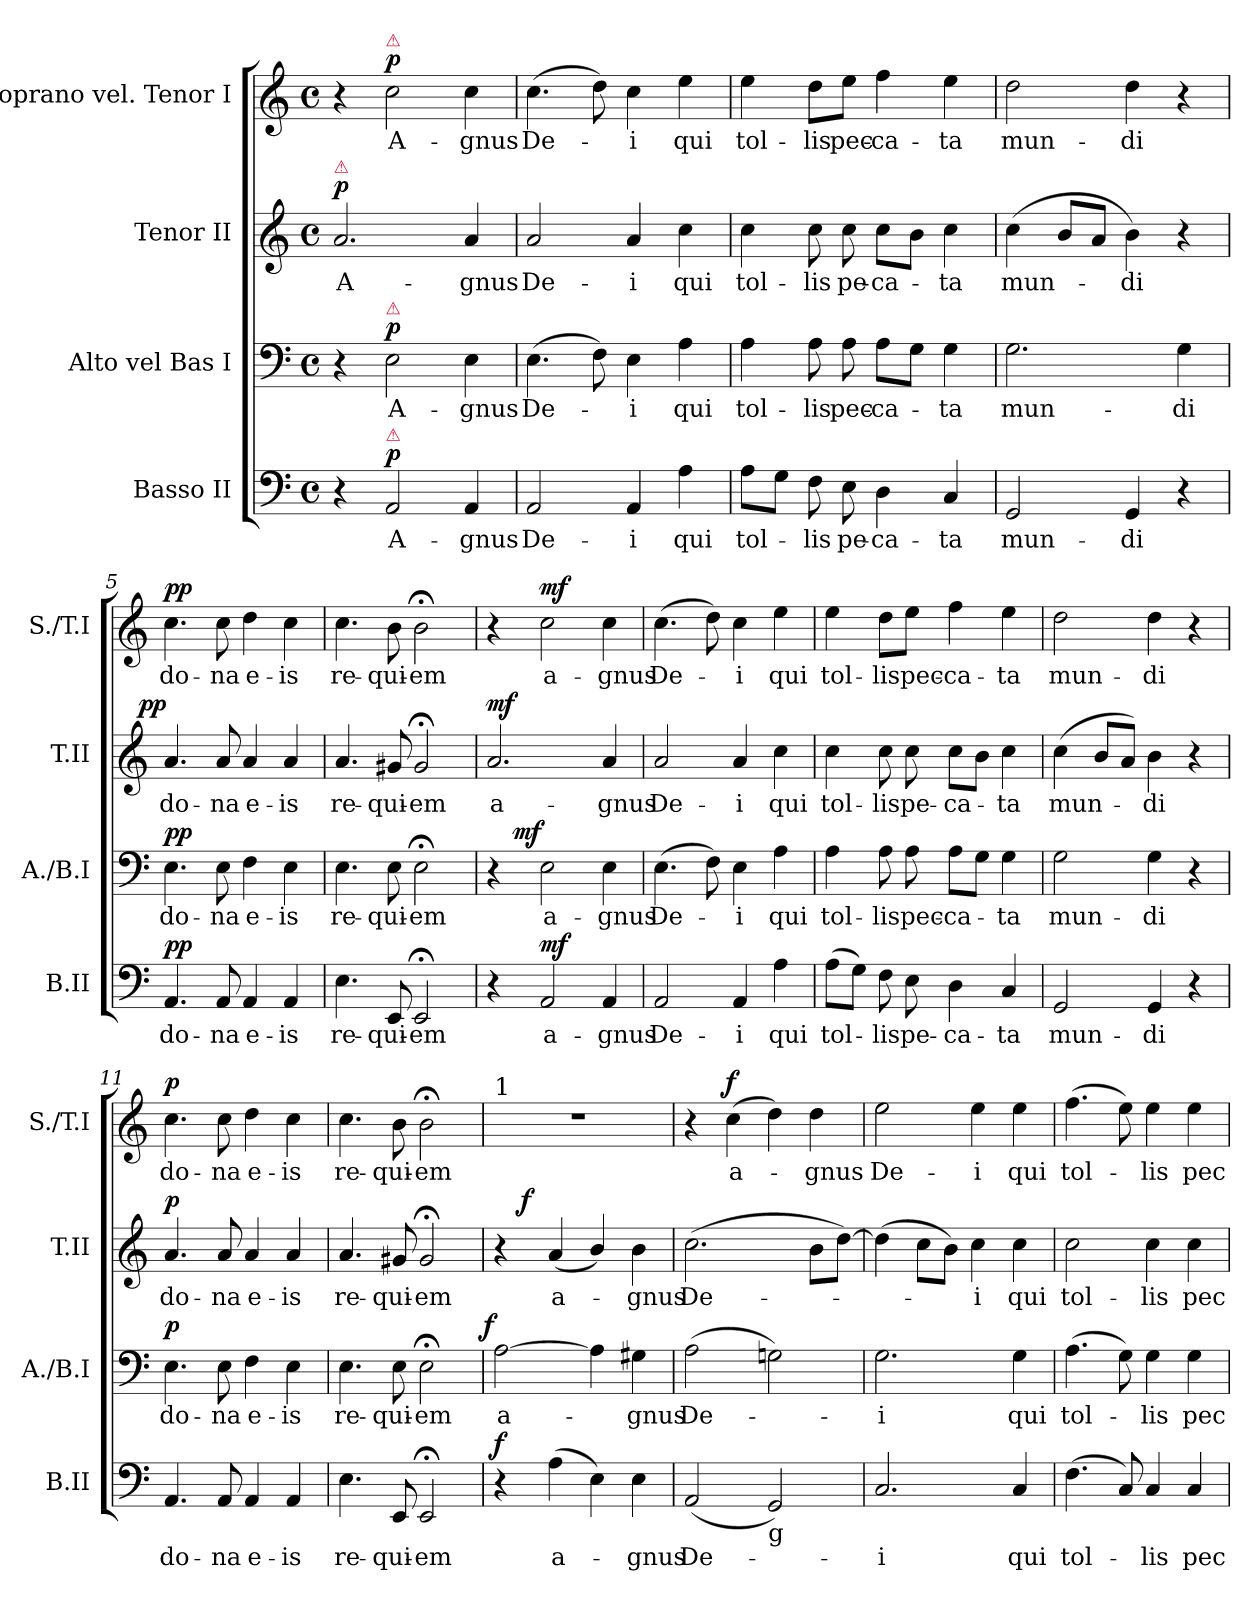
**kern	**text	**dynam	**kern	**text	**dynam	**kern	**text	**dynam	**kern	**text	**dynam
*part4	*part4	*part4	*part3	*part3	*part3	*part2	*part2	*part2	*part1	*part1	*part1
*staff4	*staff4	*staff4	*staff3	*staff3	*staff3	*staff2	*staff2	*staff2	*staff1	*staff1	*staff1
*I"Basso II	*	*	*I"Alto vel Bas I	*	*	*I"Tenor II	*	*	*I"Soprano vel. Tenor I	*	*
*I'B.II	*	*	*I'A./B.I	*	*	*I'T.II	*	*	*I'S./T.I	*	*
*clefF4	*	*	*clefF4	*	*	*clefG2	*	*	*clefG2	*	*
*k[]	*	*	*k[]	*	*	*k[]	*	*	*k[]	*	*
*a:	*	*	*a:	*	*	*a:	*	*	*a:	*	*
*M4/4	*	*	*M4/4	*	*	*M4/4	*	*	*M4/4	*	*
*met(c)	*	*	*met(c)	*	*	*met(c)	*	*	*met(c)	*	*
=1	=1	=1	=1	=1	=1	=1	=1	=1	=1	=1	=1
!	!	!	!	!	!	!LO:TX:a:color=crimson:t=⚠	!	!	!	!	!
!	!	!	!	!	!	!	!	!LO:DY:a	!	!	!
4r	.	.	4r	.	.	2.a/	A-	p	4r	.	.
!	!	!	!	!	!	!	!	!	!LO:TX:a:color=crimson:t=⚠	!	!
!	!	!	!LO:TX:a:color=crimson:t=⚠	!	!	!	!	!	!	!	!
!LO:TX:a:color=crimson:t=⚠	!	!	!	!	!	!	!	!	!	!	!
!	!	!LO:DY:a	!	!	!LO:DY:a	!	!	!	!	!	!LO:DY:a
2AA/	A-	p	2E\	A-	p	.	.	.	2cc\	A-	p
4AA/	-gnus	.	4E\	-gnus	.	4a/	-gnus	.	4cc\	-gnus	.
=2	=2	=2	=2	=2	=2	=2	=2	=2	=2	=2	=2
2AA/	De-	.	(4.E\	De-	.	2a/	De-	.	(4.cc\	De-	.
.	.	.	8F\)	.	.	.	.	.	8dd\)	.	.
4AA/	-i	.	4E\	-i	.	4a/	-i	.	4cc\	-i	.
4A\	qui	.	4A\	qui	.	4cc\	qui	.	4ee\	qui	.
=3	=3	=3	=3	=3	=3	=3	=3	=3	=3	=3	=3
8A\L	tol-	.	4A\	tol-	.	4cc\	tol-	.	4ee\	tol-	.
8G\J	.	.	.	.	.	.	.	.	.	.	.
8F\	-lis	.	8A\	-lis	.	8cc\	-lis	.	8dd\L	-lis	.
8E\	pe-	.	8A\	pec-	.	8cc\	pe-	.	8ee\J	pec-	.
4D\	-ca-	.	8A\L	-ca-	.	8cc\L	-ca-	.	4ff\	-ca-	.
.	.	.	8G\J	.	.	8b\J	.	.	.	.	.
4C/	-ta	.	4G\	-ta	.	4cc\	-ta	.	4ee\	-ta	.
=4	=4	=4	=4	=4	=4	=4	=4	=4	=4	=4	=4
2GG/	mun-	.	2.G\	mun-	.	(4cc\	mun-	.	2dd\	mun-	.
.	.	.	.	.	.	8b/L	.	.	.	.	.
.	.	.	.	.	.	8a/J	.	.	.	.	.
4GG/	-di	.	.	.	.	4b\)	-di	.	4dd\	-di	.
4r	.	.	4G\	-di	.	4r	.	.	4r	.	.
=5	=5	=5	=5	=5	=5	=5	=5	=5	=5	=5	=5
!	!	!LO:DY:a	!	!	!LO:DY:a	!	!	!LO:DY:a:rj	!	!	!LO:DY:a
4.AA/	do-	pp	4.E\	do-	pp	4.a/	do-	pp	4.cc\	do-	pp
8AA/	-na	.	8E\	-na	.	8a/	-na	.	8cc\	-na	.
4AA/	e-	.	4F\	e-	.	4a/	e-	.	4dd\	e-	.
4AA/	-is	.	4E\	-is	.	4a/	-is	.	4cc\	-is	.
=6	=6	=6	=6	=6	=6	=6	=6	=6	=6	=6	=6
4.E\	re-	.	4.E\	re-	.	4.a/	re-	.	4.cc\	re-	.
8EE/	-qui-	.	8E\	-qui-	.	8g#X/	-qui-	.	8b\	-qui-	.
2EE;</	-em	.	2E;<\	-em	.	2g#;</	-em	.	2b;<\	-em	.
=7	=7	=7	=7	=7	=7	=7	=7	=7	=7	=7	=7
!	!	!	!	!	!	!	!	!LO:DY:a	!	!	!
*	*	*	*^	*	*	*	*	*	*	*	*
4r	.	.	4r	8ryy	.	.	2.a/	a-	mf	4r	.	.
!	!	!	!	!	!	!LO:DY:a	!	!	!	!	!	!
.	.	.	.	2..ryy	.	mf	.	.	.	.	.	.
!	!	!LO:DY:a	!	!	!	!	!	!	!	!	!	!LO:DY:a
2AA/	a-	mf	2E\	.	a-	.	.	.	.	2cc\	a-	mf
4AA/	-gnus	.	4E\	.	-gnus	.	4a/	-gnus	.	4cc\	-gnus	.
*	*	*	*v	*v	*	*	*	*	*	*	*	*
=8	=8	=8	=8	=8	=8	=8	=8	=8	=8	=8	=8
2AA/	De-	.	(4.E\	De-	.	2a/	De-	.	(4.cc\	De-	.
.	.	.	8F\)	.	.	.	.	.	8dd\)	.	.
4AA/	-i	.	4E\	-i	.	4a/	-i	.	4cc\	-i	.
4A\	qui	.	4A\	qui	.	4cc\	qui	.	4ee\	qui	.
=9	=9	=9	=9	=9	=9	=9	=9	=9	=9	=9	=9
(8A\L	tol-	.	4A\	tol-	.	4cc\	tol-	.	4ee\	tol-	.
8G\J)	.	.	.	.	.	.	.	.	.	.	.
8F\	-lis	.	8A\	-lis	.	8cc\	-lis	.	8dd\L	-lis	.
8E\	pe-	.	8A\	pec-	.	8cc\	pe-	.	8ee\J	pec-	.
4D\	-ca-	.	8A\L	-ca-	.	8cc\L	-ca-	.	4ff\	-ca-	.
.	.	.	8G\J	.	.	8b\J	.	.	.	.	.
4C/	-ta	.	4G\	-ta	.	4cc\	-ta	.	4ee\	-ta	.
=10	=10	=10	=10	=10	=10	=10	=10	=10	=10	=10	=10
2GG/	mun-	.	2G\	mun-	.	(4cc\	mun-	.	2dd\	mun-	.
.	.	.	.	.	.	8b/L	.	.	.	.	.
.	.	.	.	.	.	8a/J)	.	.	.	.	.
4GG/	-di	.	4G\	-di	.	4b\	-di	.	4dd\	-di	.
4r	.	.	4r	.	.	4r	.	.	4r	.	.
=11	=11	=11	=11	=11	=11	=11	=11	=11	=11	=11	=11
!	!	!	!	!	!LO:DY:a	!	!	!LO:DY:a	!	!	!LO:DY:a
4.AA/	do-	.	4.E\	do-	p	4.a/	do-	p	4.cc\	do-	p
8AA/	-na	.	8E\	-na	.	8a/	-na	.	8cc\	-na	.
4AA/	e-	.	4F\	e-	.	4a/	e-	.	4dd\	e-	.
4AA/	-is	.	4E\	-is	.	4a/	-is	.	4cc\	-is	.
=12	=12	=12	=12	=12	=12	=12	=12	=12	=12	=12	=12
4.E\	re-	.	4.E\	re-	.	4.a/	re-	.	4.cc\	re-	.
8EE/	-qui-	.	8E\	-qui-	.	8g#X/	-qui-	.	8b\	-qui-	.
2EE;</	-em	.	2E;<\	-em	.	2g#;</	-em	.	2b;<\	-em	.
=13	=13	=13	=13	=13	=13	=13	=13	=13	=13	=13	=13
!	!	!	!	!	!	!	!	!	!LO:TX:a:t=1	!	!
!	!	!LO:DY:a	!	!	!LO:DY:a:rj	!	!	!	!	!	!
*	*	*	*	*	*	*^	*	*	*	*	*
4r	.	f	[2A\	a-	f	4r	8ryy	.	.	1r	.	.
!	!	!	!	!	!	!	!	!	!LO:DY:a	!	!	!
.	.	.	.	.	.	.	2..ryy	.	f	.	.	.
(4A\	a-	.	.	.	.	(4a/	.	a-	.	.	.	.
4E\)	.	.	4A\]	.	.	4b/)	.	.	.	.	.	.
4E\	-gnus	.	4G#X\	-gnus	.	4b\	.	-gnus	.	.	.	.
*	*	*	*	*	*	*v	*v	*	*	*	*	*
=14	=14	=14	=14	=14	=14	=14	=14	=14	=14	=14	=14
(2AA/	De-	.	(2A\	De-	.	(2.cc\	De-	.	4r	.	.
!	!	!	!	!	!	!	!	!	!	!	!LO:DY:a
.	.	.	.	.	.	.	.	.	(4cc\	a-	f
!LO:TX:b:t=g	!	!	!	!	!	!	!	!	!	!	!
2GG/)	.	.	2Gn\)	.	.	.	.	.	4dd\)	.	.
.	.	.	.	.	.	8b\L	.	.	4dd\	-gnus	.
.	.	.	.	.	.	[8dd\J)	.	.	.	.	.
=15	=15	=15	=15	=15	=15	=15	=15	=15	=15	=15	=15
2.C/	-i	.	2.G\	-i	.	(4dd\]	.	.	2ee\	De-	.
.	.	.	.	.	.	8cc\L	.	.	.	.	.
.	.	.	.	.	.	8b\J)	.	.	.	.	.
.	.	.	.	.	.	4cc\	-i	.	4ee\	-i	.
4C/	qui	.	4G\	qui	.	4cc\	qui	.	4ee\	qui	.
=16	=16	=16	=16	=16	=16	=16	=16	=16	=16	=16	=16
(4.F\	tol-	.	(4.A\	tol-	.	2cc\	tol-	.	(4.ff\	tol-	.
8C/)	.	.	8G\)	.	.	.	.	.	8ee\)	.	.
4C/	-lis	.	4G\	-lis	.	4cc\	-lis	.	4ee\	-lis	.
4C/	pec-	.	4G\	pec-	.	4cc\	pec-	.	4ee\	pec-	.
=	=	=	=	=	=	=	=	=	=	=	=
*-	*-	*-	*-	*-	*-	*-	*-	*-	*-	*-	*-
